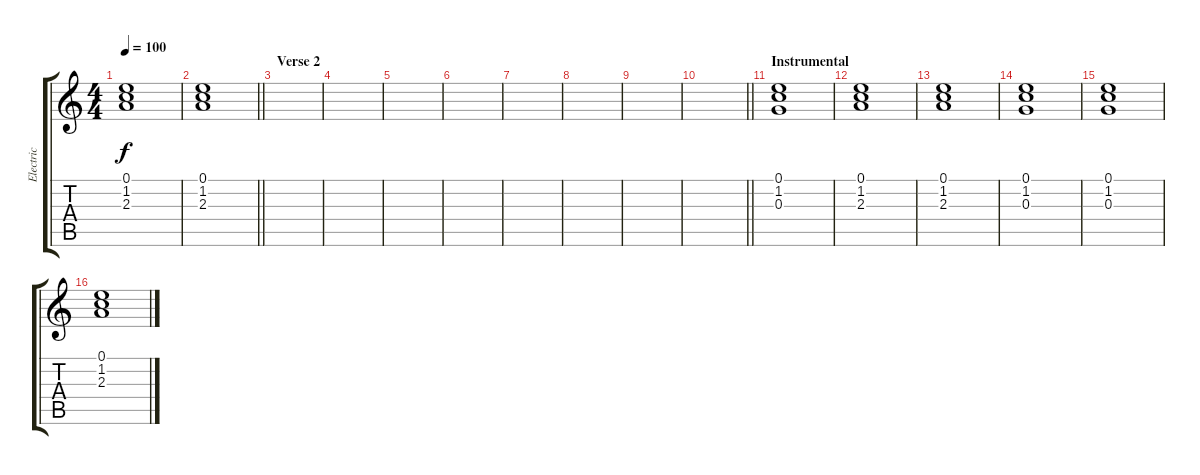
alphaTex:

\track ("Electric" "Electric") {instrument overdrivenguitar}
\staff {score tabs}
\tuning (E4 B3 G3 D3 A2 E2) {hide}
\ts (4 4)
\tempo 100
\clef g2
\ks c
(0.1 1.2 2.3).1{dy f} |
\barLineRight lightlight
(0.1 1.2 2.3).1 |
\section ("" "Verse 2")
|
|
|
|
|
|
|
\barLineRight lightlight
|
\section ("" "Instrumental")
(0.1 1.2 0.3).1 |
(0.1 1.2 2.3).1 |
(0.1 1.2 2.3).1 |
(0.1 1.2 0.3).1 |
(0.1 1.2 0.3).1 |
(0.1 1.2 2.3).1
